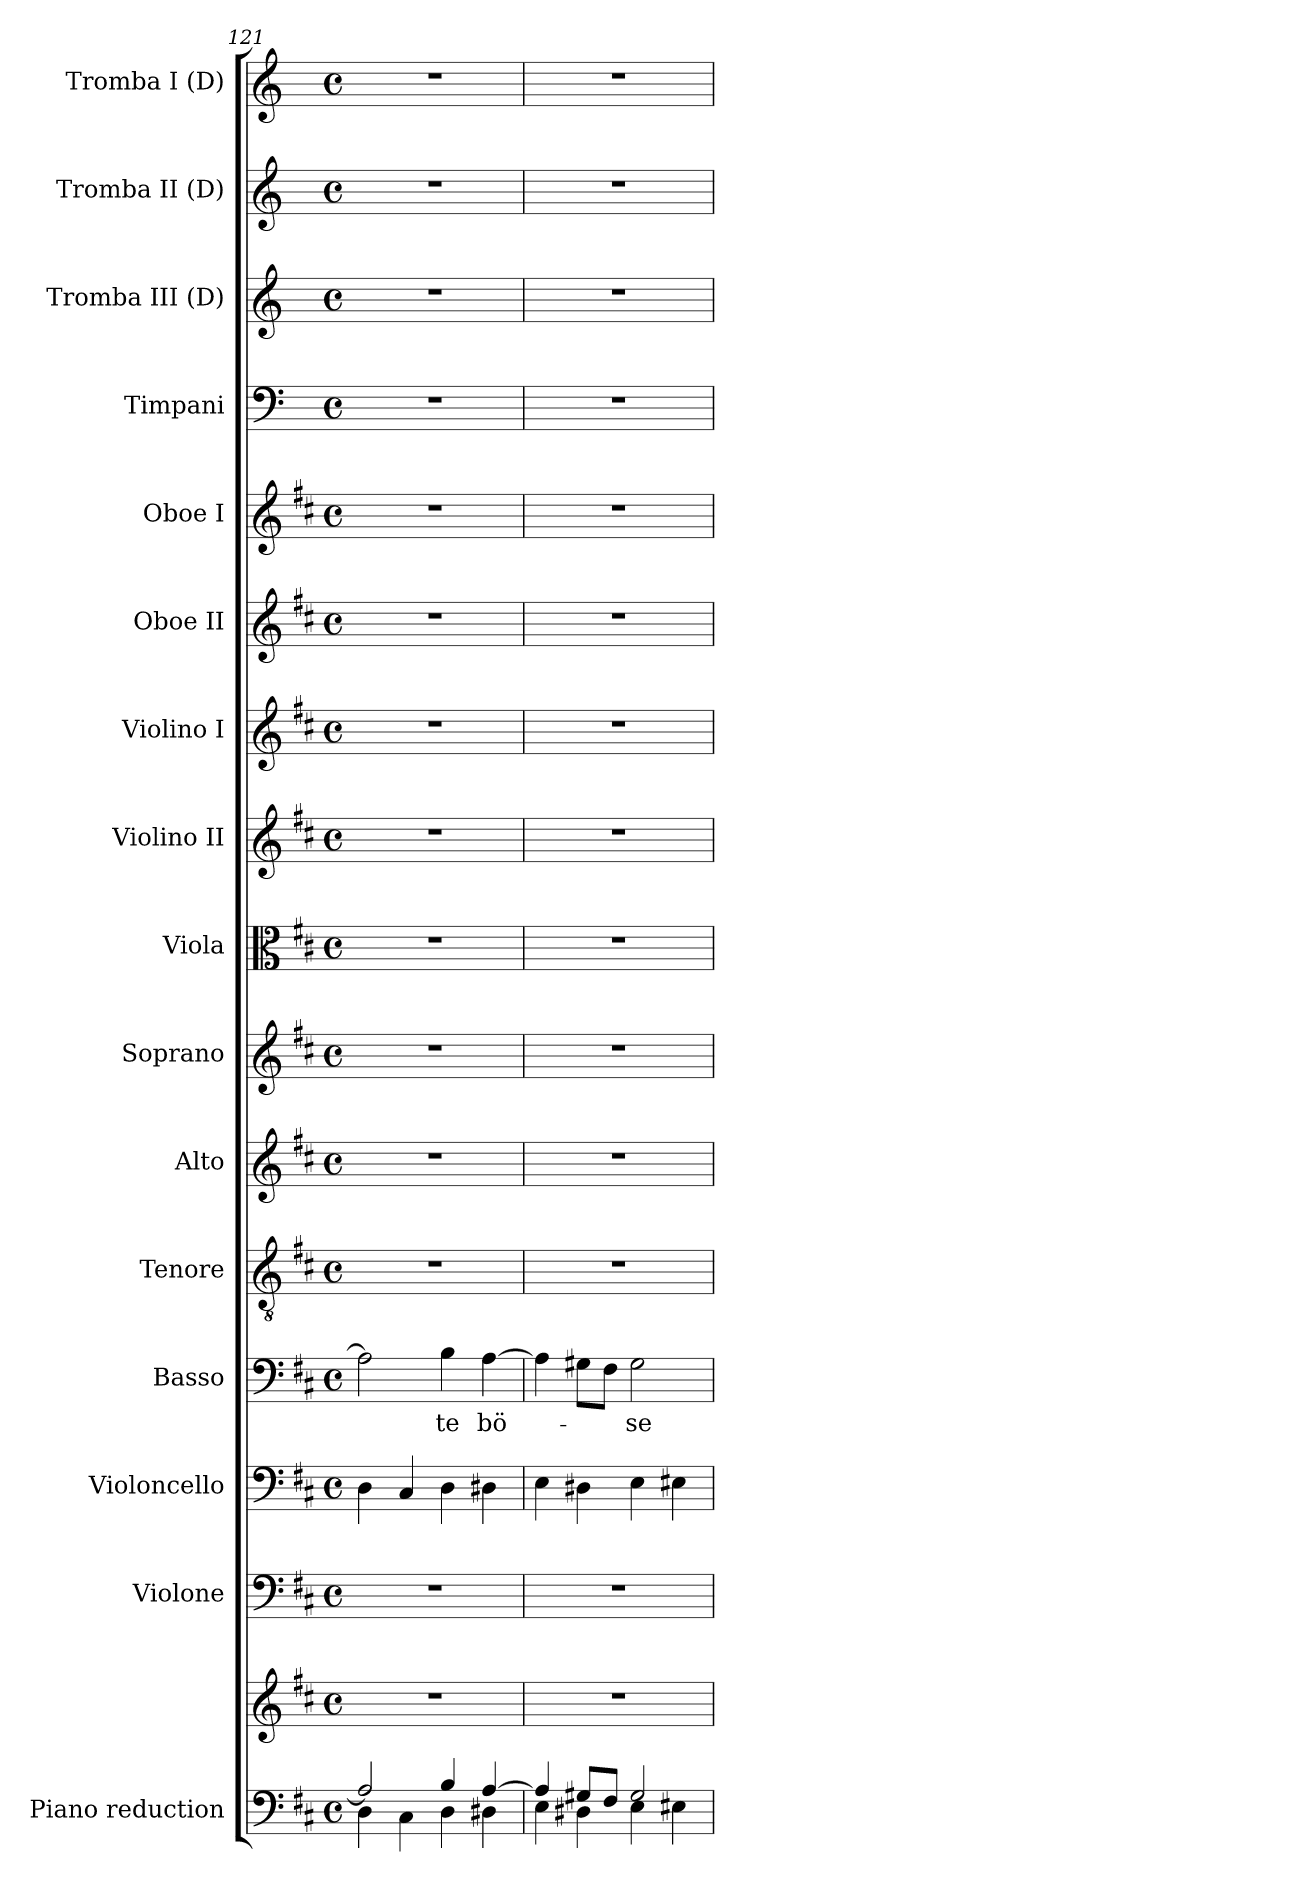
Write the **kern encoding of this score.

**kern	**kern	**kern	**kern	**kern	**text	**kern	**kern	**kern	**kern	**kern	**kern	**kern	**kern	**kern	**kern	**kern	**kern
*part16	*part16	*part15	*part14	*part13	*part13	*part12	*part11	*part10	*part9	*part8	*part7	*part6	*part5	*part4	*part3	*part2	*part1
*staff17	*staff16	*staff15	*staff14	*staff13	*staff13	*staff12	*staff11	*staff10	*staff9	*staff8	*staff7	*staff6	*staff5	*staff4	*staff3	*staff2	*staff1
*I"Piano reduction	*	*I"Violone	*I"Violoncello	*I"Basso	*	*I"Tenore	*I"Alto	*I"Soprano	*I"Viola	*I"Violino II	*I"Violino I	*I"Oboe II	*I"Oboe I	*I"Timpani	*I"Tromba III (D)	*I"Tromba II (D)	*I"Tromba I (D)
*I'Pno	*	*	*	*	*	*	*	*	*	*	*	*I'Ob	*I'Ob	*I'Timp	*	*	*
*clefF4	*clefG2	*clefF4	*clefF4	*clefF4	*	*clefGv2	*clefG2	*clefG2	*clefC3	*clefG2	*clefG2	*clefG2	*clefG2	*clefF4	*clefG2	*clefG2	*clefG2
*	*	*ITrd7c12	*	*	*	*	*	*	*	*	*	*	*	*	*ITrd-1c-2	*ITrd-1c-2	*ITrd-1c-2
*k[f#c#]	*k[f#c#]	*k[f#c#]	*k[f#c#]	*k[f#c#]	*	*k[f#c#]	*k[f#c#]	*k[f#c#]	*k[f#c#]	*k[f#c#]	*k[f#c#]	*k[f#c#]	*k[f#c#]	*k[]	*k[f#c#]	*k[f#c#]	*k[f#c#]
*M4/4	*M4/4	*M4/4	*M4/4	*M4/4	*	*M4/4	*M4/4	*M4/4	*M4/4	*M4/4	*M4/4	*M4/4	*M4/4	*M4/4	*M4/4	*M4/4	*M4/4
*met(c)	*met(c)	*met(c)	*met(c)	*met(c)	*	*met(c)	*met(c)	*met(c)	*met(c)	*met(c)	*met(c)	*met(c)	*met(c)	*met(c)	*met(c)	*met(c)	*met(c)
=121	=121	=121	=121	=121	=121	=121	=121	=121	=121	=121	=121	=121	=121	=121	=121	=121	=121
*^	*	*	*	*	*	*	*	*	*	*	*	*	*	*	*	*	*
2A/]	4D\	1r	1r	4D\	2A\]	.	1r	1r	1r	1r	1r	1r	1r	1r	1r	1r	1r	1r
.	4C#\	.	.	4C#/	.	.	.	.	.	.	.	.	.	.	.	.	.	.
!	!	!	!	!	!	!LO:LY:b	!	!	!	!	!	!	!	!	!	!	!	!
4B/	4D\	.	.	4D\	4B\	-te	.	.	.	.	.	.	.	.	.	.	.	.
!	!	!	!	!	!	!LO:LY:b	!	!	!	!	!	!	!	!	!	!	!	!
[4A/	4D#X\	.	.	4D#X\	[4A\	bö-	.	.	.	.	.	.	.	.	.	.	.	.
=122	=122	=122	=122	=122	=122	=122	=122	=122	=122	=122	=122	=122	=122	=122	=122	=122	=122	=122
4A/]	4E\	1r	1r	4E\	4A\]	.	1r	1r	1r	1r	1r	1r	1r	1r	1r	1r	1r	1r
8G#X/L	4D#X\	.	.	4D#X\	8G#X\L	.	.	.	.	.	.	.	.	.	.	.	.	.
8F#/J	.	.	.	.	8F#\J	.	.	.	.	.	.	.	.	.	.	.	.	.
!	!	!	!	!	!	!LO:LY:b	!	!	!	!	!	!	!	!	!	!	!	!
2G#/	4E\	.	.	4E\	2G#\	-se	.	.	.	.	.	.	.	.	.	.	.	.
.	4E#X\	.	.	4E#X\	.	.	.	.	.	.	.	.	.	.	.	.	.	.
*v	*v	*	*	*	*	*	*	*	*	*	*	*	*	*	*	*	*	*
=	=	=	=	=	=	=	=	=	=	=	=	=	=	=	=	=	=
*-	*-	*-	*-	*-	*-	*-	*-	*-	*-	*-	*-	*-	*-	*-	*-	*-	*-
